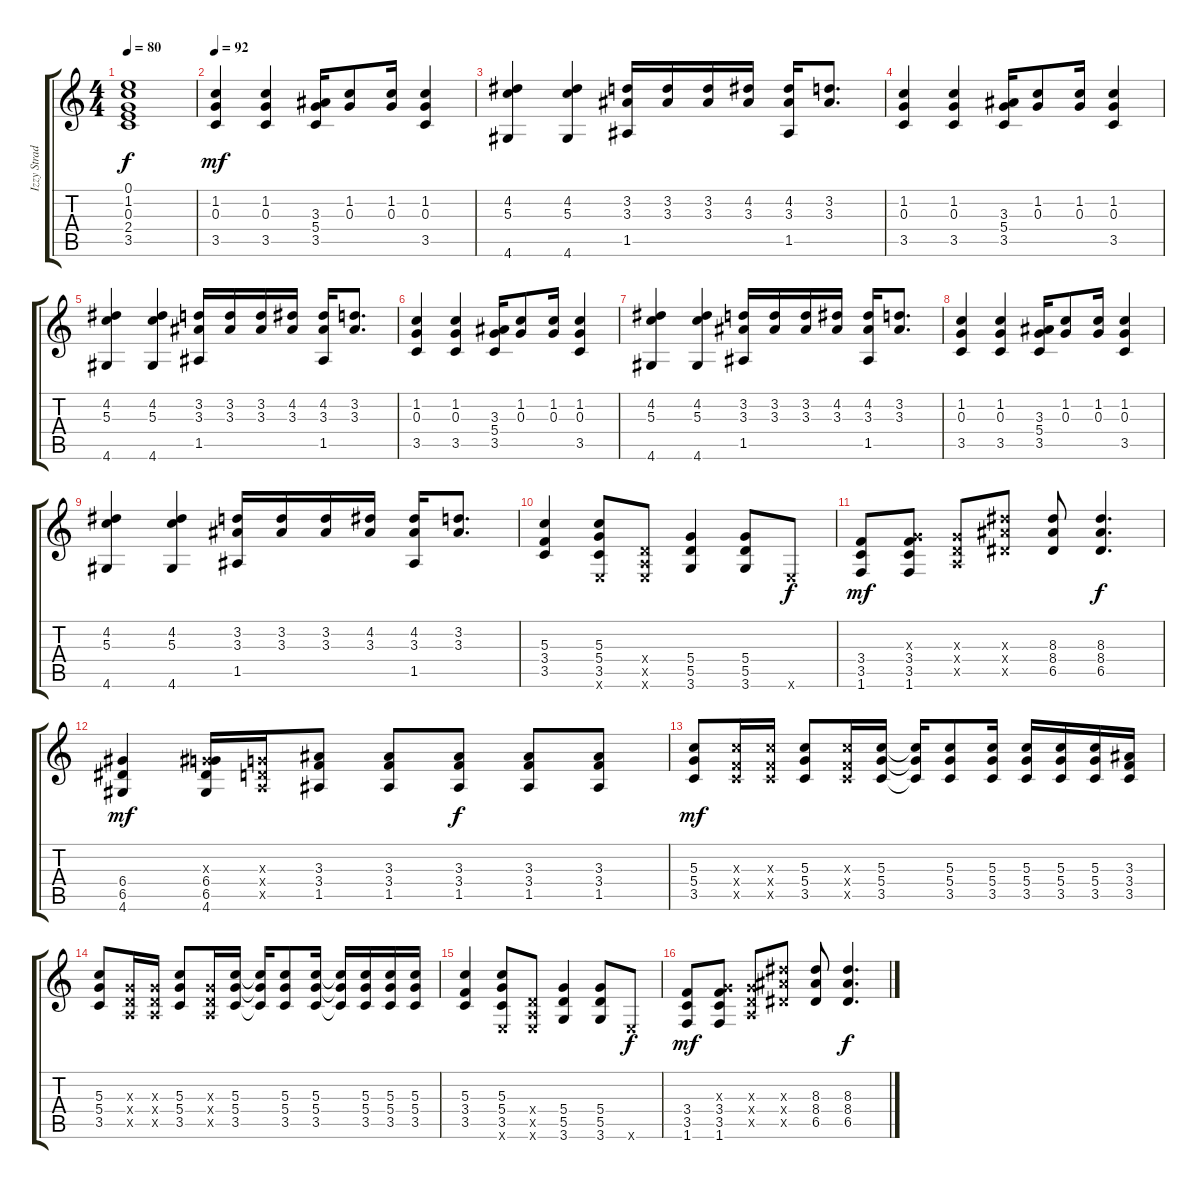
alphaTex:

\track ("Izzy Stradlin" "Izzy Strad") {instrument acousticguitarsteel}
\staff {score tabs}
\tuning (E4 B3 G3 D3 A2 E2) {hide}
\ts (4 4)
\tempo 80
\clef g2
\ks c
(0.1{t} 1.2{t} 0.3{t} 2.4{t} 3.5{t}).1{dy f} |
\tempo 92
(1.2 0.3 3.5).4{dy mf} (1.2 0.3 3.5).4 (3.3 5.4 3.5).16 (1.2 0.3).8 (1.2 0.3).16 (1.2 0.3 3.5).4 |
(4.2 5.3 4.6).4 (4.2 5.3 4.6).4 (3.2 3.3 1.5).16 (3.2 3.3).16 (3.2 3.3).16 (4.2 3.3).16 (4.2 3.3 1.5).16 (3.2 3.3).8{d} |
(1.2 0.3 3.5).4 (1.2 0.3 3.5).4 (3.3 5.4 3.5).16 (1.2 0.3).8 (1.2 0.3).16 (1.2 0.3 3.5).4 |
(4.2 5.3 4.6).4 (4.2 5.3 4.6).4 (3.2 3.3 1.5).16 (3.2 3.3).16 (3.2 3.3).16 (4.2 3.3).16 (4.2 3.3 1.5).16 (3.2 3.3).8{d} |
(1.2 0.3 3.5).4 (1.2 0.3 3.5).4 (3.3 5.4 3.5).16 (1.2 0.3).8 (1.2 0.3).16 (1.2 0.3 3.5).4 |
(4.2 5.3 4.6).4 (4.2 5.3 4.6).4 (3.2 3.3 1.5).16 (3.2 3.3).16 (3.2 3.3).16 (4.2 3.3).16 (4.2 3.3 1.5).16 (3.2 3.3).8{d} |
(1.2 0.3 3.5).4 (1.2 0.3 3.5).4 (3.3 5.4 3.5).16 (1.2 0.3).8 (1.2 0.3).16 (1.2 0.3 3.5).4 |
(4.2 5.3 4.6).4 (4.2 5.3 4.6).4 (3.2 3.3 1.5).16 (3.2 3.3).16 (3.2 3.3).16 (4.2 3.3).16 (4.2 3.3 1.5).16 (3.2 3.3).8{d} |
(5.3 3.4 3.5).4 (5.3 5.4 3.5 0.6{x}).8 (0.4{x} 0.5{x} 0.6{x}).8 (5.4 5.5 3.6).4 (5.4 5.5 3.6).8 0.6{x}.8{dy f} |
(3.4 3.5 1.6).8{dy mf} (0.3{x} 3.4 3.5 1.6).8 (0.3{x} 0.4{x} 0.5{x}).8 (8.3{x} 8.4{x} 6.5{x}).8 (8.3 8.4 6.5).8 (8.3 8.4 6.5).4{d dy f} |
(6.4 6.5 4.6).4{dy mf} (0.3{x} 6.4 6.5 4.6).16 (0.3{x} 0.4{x} 0.5{x}).16 (3.3 3.4 1.5).8 (3.3 3.4 1.5).8 (3.3 3.4 1.5).8{dy f} (3.3 3.4 1.5).8 (3.3 3.4 1.5).8 |
(5.3 5.4 3.5).8{dy mf} (5.3{x} 3.4{x} 3.5{x}).16 (5.3{x} 3.4{x} 3.5{x}).16 (5.3 5.4 3.5).8 (5.3{x} 3.4{x} 3.5{x}).16 (5.3 5.4 3.5).16 (5.3{t} 5.4{t} 3.5{t}).16 (5.3 5.4 3.5).8 (5.3 5.4 3.5).16 (5.3 5.4 3.5).16 (5.3 5.4 3.5).16 (5.3 5.4 3.5).16 (3.3 3.4 3.5).16 |
(5.3 5.4 3.5).8 (0.3{x} 0.4{x} 0.5{x}).16 (0.3{x} 0.4{x} 0.5{x}).16 (5.3 5.4 3.5).8 (0.3{x} 0.4{x} 0.5{x}).16 (5.3 5.4 3.5).16 (5.3{t} 5.4{t} 3.5{t}).16 (5.3 5.4 3.5).8 (5.3 5.4 3.5).16 (5.3{t} 5.4{t} 3.5{t}).16 (5.3 5.4 3.5).16 (5.3 5.4 3.5).16 (5.3 5.4 3.5).16 |
(5.3 3.4 3.5).4 (5.3 5.4 3.5 0.6{x}).8 (0.4{x} 0.5{x} 0.6{x}).8 (5.4 5.5 3.6).4 (5.4 5.5 3.6).8 0.6{x}.8{dy f} |
(3.4 3.5 1.6).8{dy mf} (0.3{x} 3.4 3.5 1.6).8 (0.3{x} 0.4{x} 0.5{x}).8 (8.3{x} 8.4{x} 6.5{x}).8 (8.3 8.4 6.5).8 (8.3 8.4 6.5).4{d dy f}
